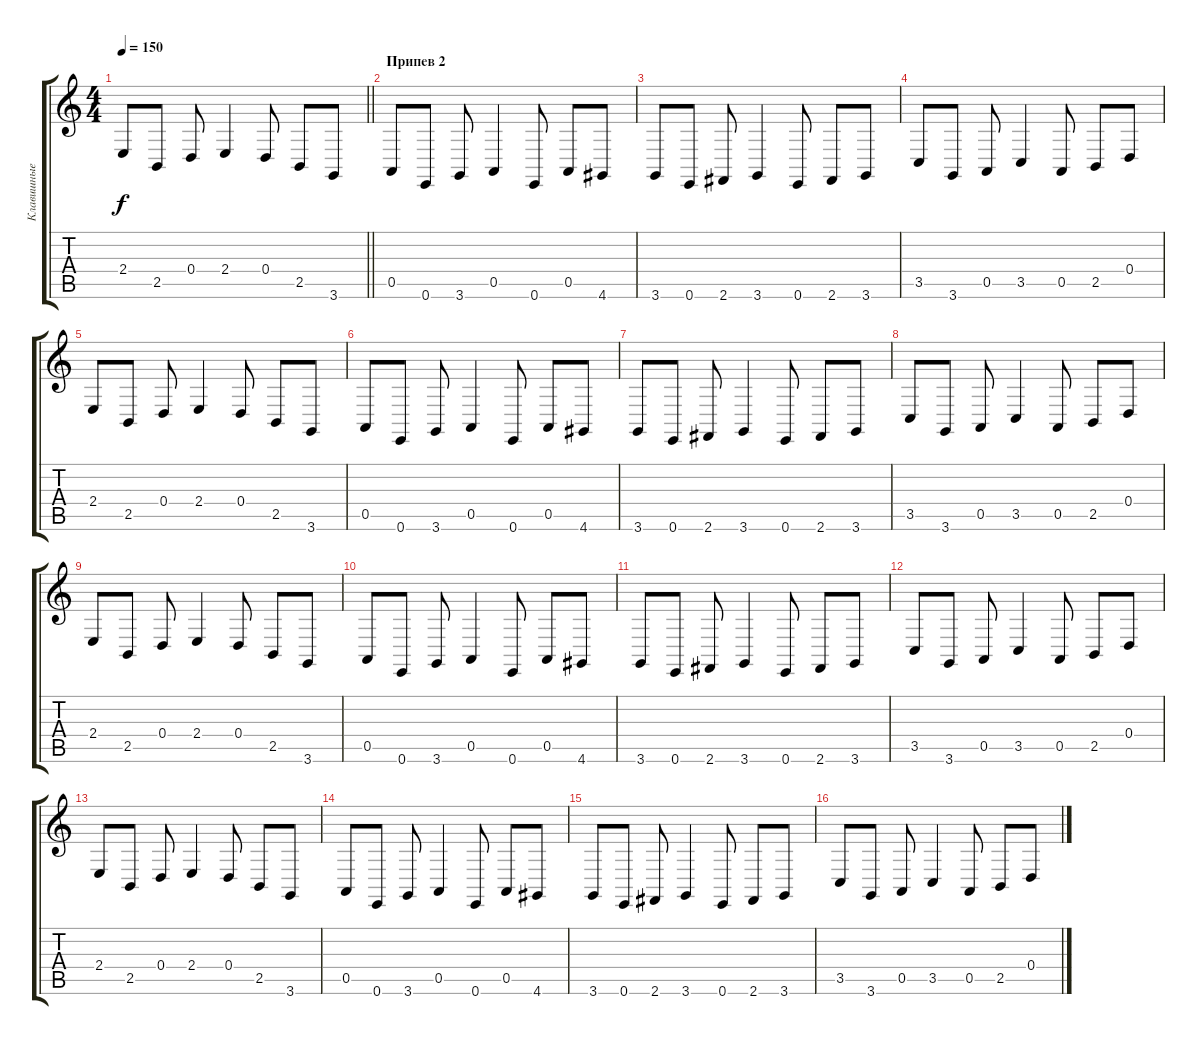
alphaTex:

\track ("Клавишные" "Клавишные") {instrument electricpiano1}
\staff {score tabs}
\tuning (E4 B3 G3 D3 A2 E2) {hide}
\ts (4 4)
\tempo 150
\clef g2
\barLineRight lightlight
\ks c
2.4.8{dy f} 2.5.8 0.4.8 2.4.4 0.4.8 2.5.8 3.6.8 |
\section ("" "Припев 2")
0.5.8 0.6.8 3.6.8 0.5.4 0.6.8 0.5.8 4.6.8 |
3.6.8 0.6.8 2.6.8 3.6.4 0.6.8 2.6.8 3.6.8 |
3.5.8 3.6.8 0.5.8 3.5.4 0.5.8 2.5.8 0.4.8 |
2.4.8 2.5.8 0.4.8 2.4.4 0.4.8 2.5.8 3.6.8 |
0.5.8 0.6.8 3.6.8 0.5.4 0.6.8 0.5.8 4.6.8 |
3.6.8 0.6.8 2.6.8 3.6.4 0.6.8 2.6.8 3.6.8 |
3.5.8 3.6.8 0.5.8 3.5.4 0.5.8 2.5.8 0.4.8 |
2.4.8 2.5.8 0.4.8 2.4.4 0.4.8 2.5.8 3.6.8 |
0.5.8 0.6.8 3.6.8 0.5.4 0.6.8 0.5.8 4.6.8 |
3.6.8 0.6.8 2.6.8 3.6.4 0.6.8 2.6.8 3.6.8 |
3.5.8 3.6.8 0.5.8 3.5.4 0.5.8 2.5.8 0.4.8 |
2.4.8 2.5.8 0.4.8 2.4.4 0.4.8 2.5.8 3.6.8 |
0.5.8 0.6.8 3.6.8 0.5.4 0.6.8 0.5.8 4.6.8 |
3.6.8 0.6.8 2.6.8 3.6.4 0.6.8 2.6.8 3.6.8 |
3.5.8 3.6.8 0.5.8 3.5.4 0.5.8 2.5.8 0.4.8
